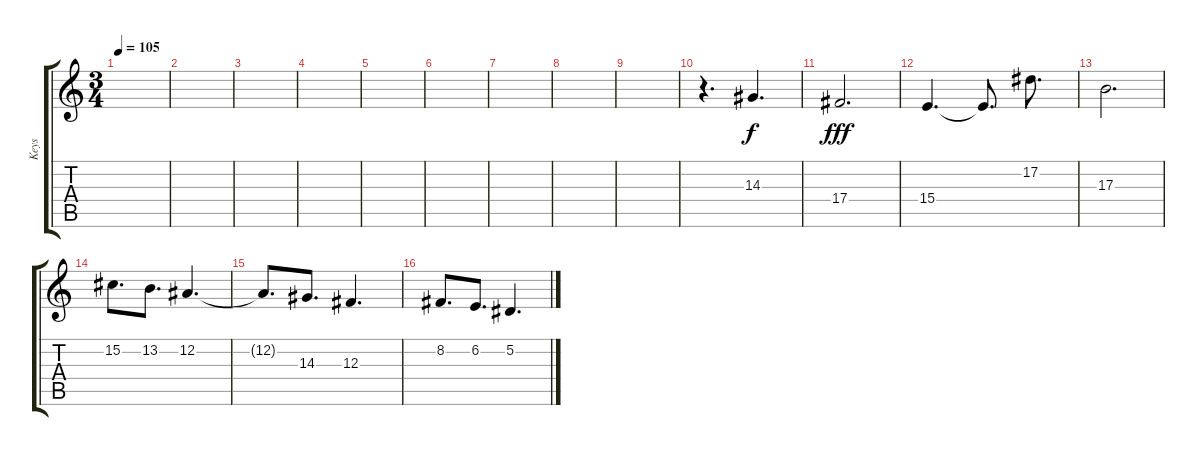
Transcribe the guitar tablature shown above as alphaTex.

\track ("Keys " "Keys ") {instrument choiraahs}
\staff {score tabs}
\tuning (Eb4 Bb3 Gb3 Db3 Ab2 Eb2) {hide}
\ts (3 4)
\tempo 105
\clef g2
\ks c
|
|
|
|
|
|
|
|
|
r.4{d} 14.3.4{d} |
17.4.2{d dy fff} |
15.4.4{d} 15.4{t}.8{d} 17.2.8{d} |
17.3.2{d} |
15.2.8{d} 13.2.8{d} 12.2.4{d} |
12.2{t}.8{d} 14.3.8{d} 12.3.4{d} |
8.2.8{d} 6.2.8{d} 5.2.4{d}
